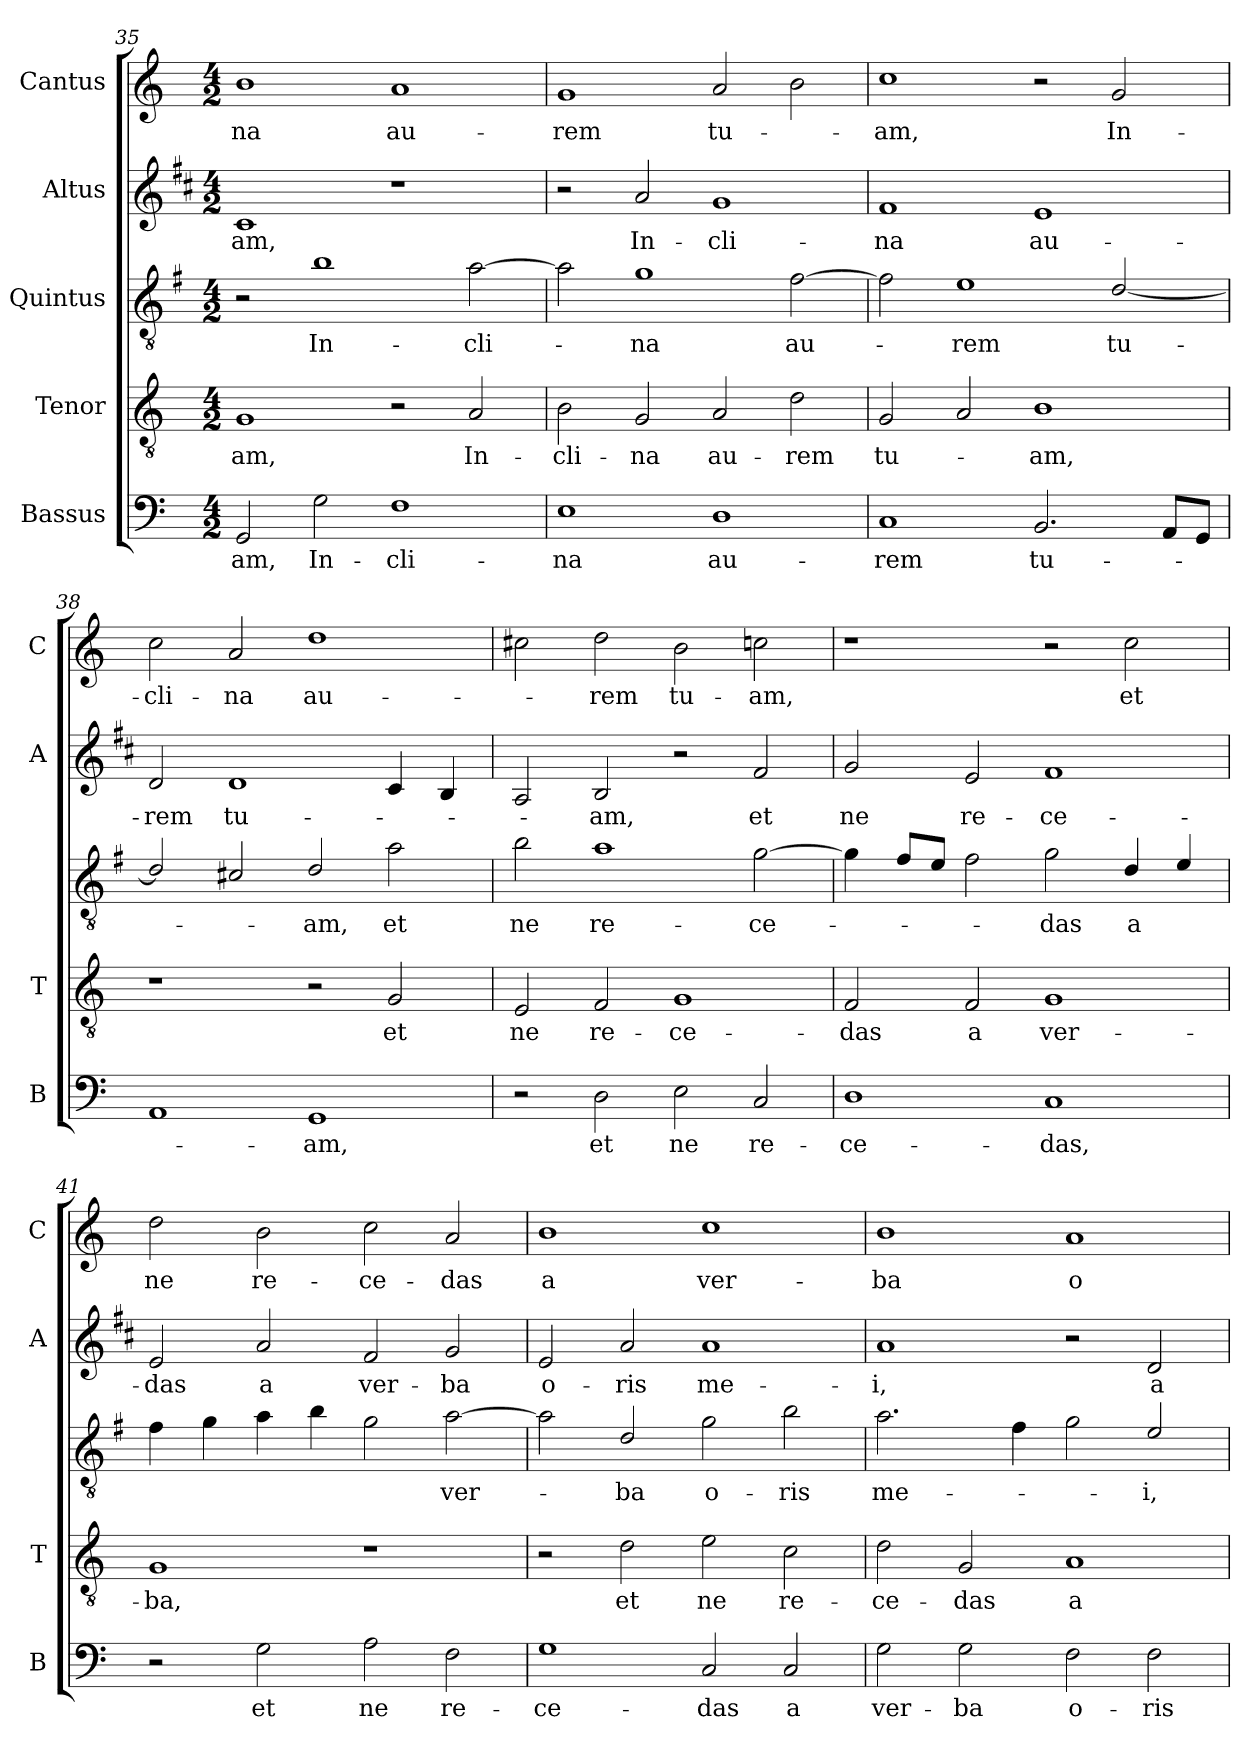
**kern	**text	**kern	**text	**kern	**text	**kern	**text	**kern	**text
*part5	*part5	*part4	*part4	*part3	*part3	*part2	*part2	*part1	*part1
*staff5	*staff5	*staff4	*staff4	*staff3	*staff3	*staff2	*staff2	*staff1	*staff1
*I"Bassus	*	*I"Tenor	*	*I"Quintus	*	*I"Altus	*	*I"Cantus	*
*I'B	*	*I'T	*	*	*	*I'A	*	*I'C	*
*clefF4	*	*clefGv2	*	*clefGv2	*	*clefG2	*	*clefG2	*
*	*	*	*	*ITrd4c7	*	*ITrd1c2	*	*	*
*k[]	*	*k[]	*	*k[]	*	*k[]	*	*k[]	*
*C:	*	*C:	*	*C:	*	*C:	*	*C:	*
*M4/2	*	*M4/2	*	*M4/2	*	*M4/2	*	*M4/2	*
=35	=35	=35	=35	=35	=35	=35	=35	=35	=35
!	!LO:LY:b	!	!LO:LY:b	!	!	!	!LO:LY:b	!	!LO:LY:b
2GG/	-am,	1G	-am,	2r	.	1B	-am,	1b	-na
!	!LO:LY:b	!	!	!	!LO:LY:b	!	!	!	!
2G\	In-	.	.	1e	In-	.	.	.	.
!	!LO:LY:b	!	!	!	!	!	!	!	!LO:LY:b
1F	-cli-	2r	.	.	.	1r	.	1a	au-
!	!	!	!LO:LY:b	!	!LO:LY:b	!	!	!	!
.	.	2A/	In-	[2d\	-cli-	.	.	.	.
!!LO:PB:g=z
=36	=36	=36	=36	=36	=36	=36	=36	=36	=36
!	!LO:LY:b	!	!LO:LY:b	!	!	!	!	!	!LO:LY:b
1E	-na	2B\	-cli-	2d\]	.	2r	.	1g	-rem
!	!	!	!LO:LY:b	!	!LO:LY:b	!	!LO:LY:b	!	!
.	.	2G/	-na	1c	-na	2g/	In-	.	.
!	!LO:LY:b	!	!LO:LY:b	!	!	!	!LO:LY:b	!	!LO:LY:b
1D	au-	2A/	au-	.	.	1f	-cli-	2a/	tu-
!	!	!	!LO:LY:b	!	!LO:LY:b	!	!	!	!
.	.	2d\	-rem	[2B\	au-	.	.	2b\	.
=37	=37	=37	=37	=37	=37	=37	=37	=37	=37
!	!LO:LY:b	!	!LO:LY:b	!	!	!	!LO:LY:b	!	!LO:LY:b
1C	-rem	2G/	tu-	2B\]	.	1e	-na	1cc	-am,
!	!	!	!	!	!LO:LY:b	!	!	!	!
.	.	2A/	.	1A	-rem	.	.	.	.
!	!LO:LY:b	!	!LO:LY:b	!	!	!	!LO:LY:b	!	!
2.BB/	tu-	1B	-am,	.	.	1d	au-	2r	.
!	!	!	!	!	!LO:LY:b	!	!	!	!LO:LY:b
.	.	.	.	[2G/	tu-	.	.	2g/	In-
8AA/L	.	.	.	.	.	.	.	.	.
8GG/J	.	.	.	.	.	.	.	.	.
=38	=38	=38	=38	=38	=38	=38	=38	=38	=38
!	!	!	!	!	!	!	!LO:LY:b	!	!LO:LY:b
1AA	.	1r	.	2G/]	.	2c/	-rem	2cc\	-cli-
!	!	!	!	!	!	!	!LO:LY:b	!	!LO:LY:b
.	.	.	.	2F#X/	.	1c	tu-	2a/	-na
!	!LO:LY:b	!	!	!	!LO:LY:b	!	!	!	!LO:LY:b
1GG	-am,	2r	.	2G/	-am,	.	.	1dd	au-
!	!	!	!LO:LY:b	!	!LO:LY:b	!	!	!	!
.	.	2G/	et	2d\	et	4B/	.	.	.
.	.	.	.	.	.	4A/	.	.	.
=39	=39	=39	=39	=39	=39	=39	=39	=39	=39
!	!	!	!LO:LY:b	!	!LO:LY:b	!	!	!	!
2r	.	2E/	ne	2e\	ne	2G/	.	2cc#X\	.
!	!LO:LY:b	!	!LO:LY:b	!	!LO:LY:b	!	!LO:LY:b	!	!LO:LY:b
2D\	et	2F/	re-	1d	re-	2A/	-am,	2dd\	-rem
!	!LO:LY:b	!	!LO:LY:b	!	!	!	!	!	!LO:LY:b
2E\	ne	1G	-ce-	.	.	2r	.	2b\	tu-
!	!LO:LY:b	!	!	!	!LO:LY:b	!	!LO:LY:b	!	!LO:LY:b
2C/	re-	.	.	[2c\	-ce-	2e/	et	2ccn\	-am,
=40	=40	=40	=40	=40	=40	=40	=40	=40	=40
!	!LO:LY:b	!	!LO:LY:b	!	!	!	!LO:LY:b	!	!
1D	-ce-	2F/	-das	4c\]	.	2f/	ne	1r	.
.	.	.	.	8B/L	.	.	.	.	.
.	.	.	.	8A/J	.	.	.	.	.
!	!	!	!LO:LY:b	!	!	!	!LO:LY:b	!	!
.	.	2F/	a	2B\	.	2d/	re-	.	.
!	!LO:LY:b	!	!LO:LY:b	!	!LO:LY:b	!	!LO:LY:b	!	!
1C	-das,	1G	ver-	2c\	-das	1e	-ce-	2r	.
!	!	!	!	!	!LO:LY:b	!	!	!	!LO:LY:b
.	.	.	.	4G/	a	.	.	2cc\	et
.	.	.	.	4A/	.	.	.	.	.
!!LO:LB:g=z
=41	=41	=41	=41	=41	=41	=41	=41	=41	=41
!	!	!	!LO:LY:b	!	!	!	!LO:LY:b	!	!LO:LY:b
2r	.	1G	-ba,	4B\	.	2d/	-das	2dd\	ne
.	.	.	.	4c\	.	.	.	.	.
!	!LO:LY:b	!	!	!	!	!	!LO:LY:b	!	!LO:LY:b
2G\	et	.	.	4d\	.	2g/	a	2b\	re-
.	.	.	.	4e\	.	.	.	.	.
!	!LO:LY:b	!	!	!	!	!	!LO:LY:b	!	!LO:LY:b
2A\	ne	1r	.	2c\	.	2e/	ver-	2cc\	-ce-
!	!LO:LY:b	!	!	!	!LO:LY:b	!	!LO:LY:b	!	!LO:LY:b
2F\	re-	.	.	[2d\	ver-	2f/	-ba	2a/	-das
=42	=42	=42	=42	=42	=42	=42	=42	=42	=42
!	!LO:LY:b	!	!	!	!	!	!LO:LY:b	!	!LO:LY:b
1G	-ce-	2r	.	2d\]	.	2d/	o-	1b	a
!	!	!	!LO:LY:b	!	!LO:LY:b	!	!LO:LY:b	!	!
.	.	2d\	et	2G/	-ba	2g/	-ris	.	.
!	!LO:LY:b	!	!LO:LY:b	!	!LO:LY:b	!	!LO:LY:b	!	!LO:LY:b
2C/	-das	2e\	ne	2c\	o-	1g	me-	1cc	ver-
!	!LO:LY:b	!	!LO:LY:b	!	!LO:LY:b	!	!	!	!
2C/	a	2c\	re-	2e\	-ris	.	.	.	.
=43	=43	=43	=43	=43	=43	=43	=43	=43	=43
!	!LO:LY:b	!	!LO:LY:b	!	!LO:LY:b	!	!LO:LY:b	!	!LO:LY:b
2G\	ver-	2d\	-ce-	2.d\	me-	1g	-i,	1b	-ba
!	!LO:LY:b	!	!LO:LY:b	!	!	!	!	!	!
2G\	-ba	2G/	-das	.	.	.	.	.	.
.	.	.	.	4B\	.	.	.	.	.
!	!LO:LY:b	!	!LO:LY:b	!	!	!	!	!	!LO:LY:b
2F\	o-	1A	a	2c\	.	2r	.	1a	o-
!	!LO:LY:b	!	!	!	!LO:LY:b	!	!LO:LY:b	!	!
2F\	-ris	.	.	2A/	-i,	2c/	a	.	.
=	=	=	=	=	=	=	=	=	=
*-	*-	*-	*-	*-	*-	*-	*-	*-	*-
